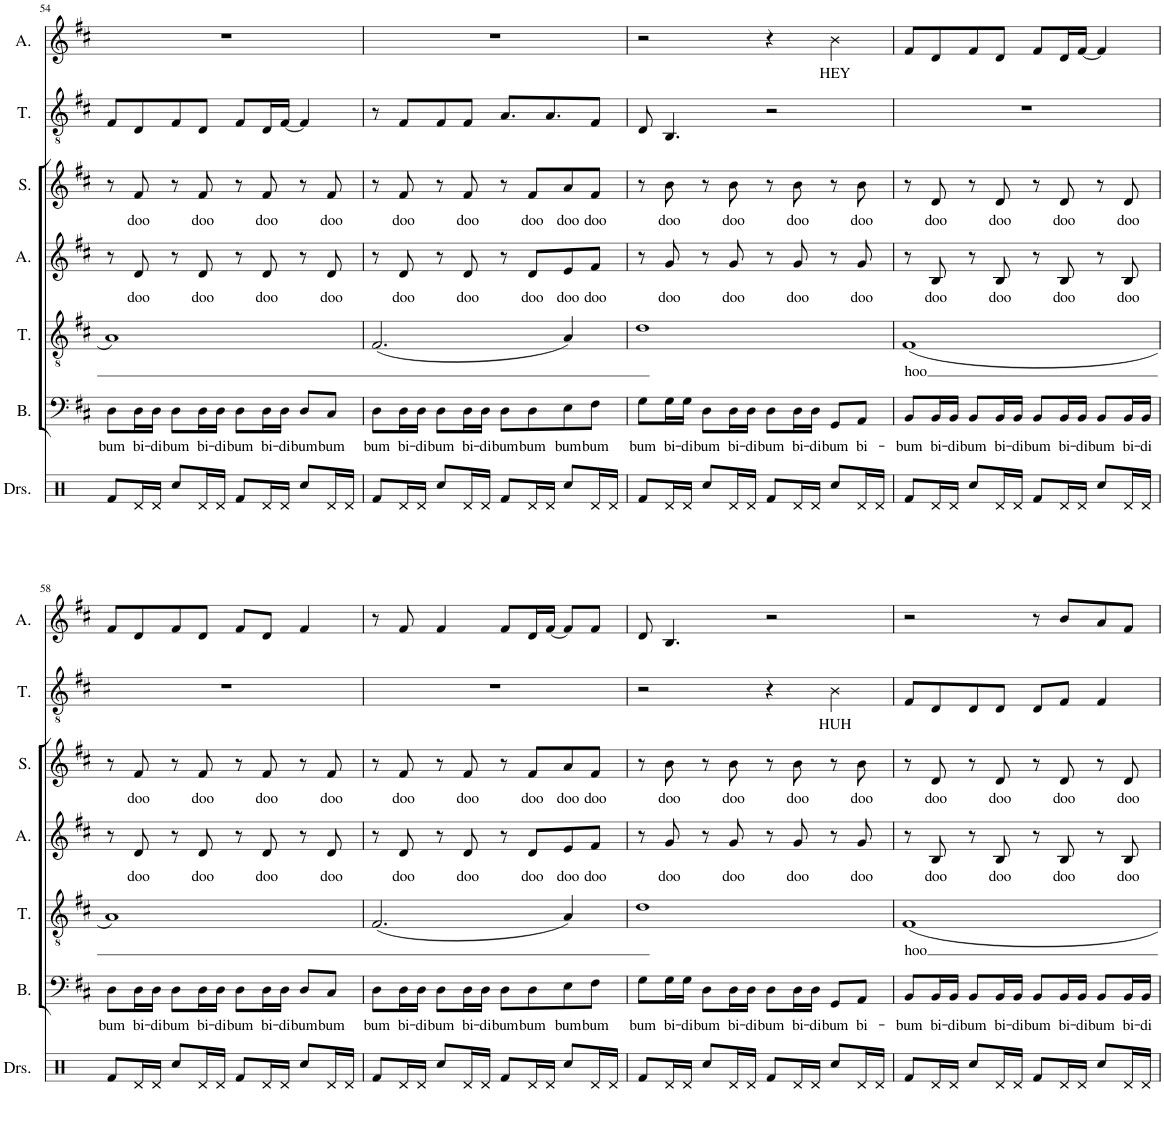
**kern	**kern	**text	**kern	**text	**kern	**text	**kern	**text	**kern	**text	**kern	**text
*part7	*part6	*part6	*part5	*part5	*part4	*part4	*part3	*part3	*part2	*part2	*part1	*part1
*staff7	*staff6	*staff6	*staff5	*staff5	*staff4	*staff4	*staff3	*staff3	*staff2	*staff2	*staff1	*staff1
*I"Drumset	*I"Bass	*	*I"Tenor	*	*I"Alto	*	*I"Soprano	*	*I"Tenor	*	*I"Alto	*
*I'Drs.	*I'B.	*	*I'T.	*	*I'A.	*	*I'S.	*	*I'T.	*	*I'A.	*
!!LO:PB:g=z
*clefX	*clefF4	*	*clefGv2	*	*clefG2	*	*clefG2	*	*clefGv2	*	*clefG2	*
*k[]	*k[f#c#]	*	*k[f#c#]	*	*k[f#c#]	*	*k[f#c#]	*	*k[f#c#]	*	*k[f#c#]	*
*M4/4	*M4/4	*	*M4/4	*	*M4/4	*	*M4/4	*	*M4/4	*	*M4/4	*
=54	=54	=54	=54	=54	=54	=54	=54	=54	=54	=54	=54	=54
!	!	!LO:LY:b	!	!	!	!	!	!	!	!	!	!
8Rf/L	8D\L	bum	1A	.	8r	.	8r	.	8F#/L	.	1r	.
!	!	!LO:LY:b	!	!	!	!LO:LY:b	!	!LO:LY:b	!	!	!	!
16Rd/L	16D\L	bi-	.	.	8d/	doo	8f#/	doo	8D/	.	.	.
!	!	!LO:LY:b	!	!	!	!	!	!	!	!	!	!
16Rd/JJ	16D\JJ	-di	.	.	.	.	.	.	.	.	.	.
!	!	!LO:LY:b	!	!	!	!	!	!	!	!	!	!
8Rcc/L	8D\L	bum	.	.	8r	.	8r	.	8F#/	.	.	.
!	!	!LO:LY:b	!	!	!	!LO:LY:b	!	!LO:LY:b	!	!	!	!
16Rd/L	16D\L	bi-	.	.	8d/	doo	8f#/	doo	8D/J	.	.	.
!	!	!LO:LY:b	!	!	!	!	!	!	!	!	!	!
16Rd/JJ	16D\JJ	-di	.	.	.	.	.	.	.	.	.	.
!	!	!LO:LY:b	!	!	!	!	!	!	!	!	!	!
8Rf/L	8D\L	bum	.	.	8r	.	8r	.	8F#/L	.	.	.
!	!	!LO:LY:b	!	!	!	!LO:LY:b	!	!LO:LY:b	!	!	!	!
16Rd/L	16D\L	bi-	.	.	8d/	doo	8f#/	doo	16D/L	.	.	.
!	!	!LO:LY:b	!	!	!	!	!	!	!	!	!	!
16Rd/JJ	16D\JJ	-di	.	.	.	.	.	.	[16F#/JJ	.	.	.
!	!	!LO:LY:b	!	!	!	!	!	!	!	!	!	!
8Rcc/L	8D/L	bum	.	.	8r	.	8r	.	4F#/]	.	.	.
!	!	!LO:LY:b	!	!	!	!LO:LY:b	!	!LO:LY:b	!	!	!	!
16Rd/L	8C#/J	bum	.	.	8d/	doo	8f#/	doo	.	.	.	.
16Rd/JJ	.	.	.	.	.	.	.	.	.	.	.	.
=55	=55	=55	=55	=55	=55	=55	=55	=55	=55	=55	=55	=55
!	!	!LO:LY:b	!	!	!	!	!	!	!	!	!	!
8Rf/L	8D\L	bum	(2.F#/	.	8r	.	8r	.	8r	.	1r	.
!	!	!LO:LY:b	!	!	!	!LO:LY:b	!	!LO:LY:b	!	!	!	!
16Rd/L	16D\L	bi-	.	.	8d/	doo	8f#/	doo	8F#/L	.	.	.
!	!	!LO:LY:b	!	!	!	!	!	!	!	!	!	!
16Rd/JJ	16D\JJ	-di	.	.	.	.	.	.	.	.	.	.
!	!	!LO:LY:b	!	!	!	!	!	!	!	!	!	!
8Rcc/L	8D\L	bum	.	.	8r	.	8r	.	8F#/	.	.	.
!	!	!LO:LY:b	!	!	!	!LO:LY:b	!	!LO:LY:b	!	!	!	!
16Rd/L	16D\L	bi-	.	.	8d/	doo	8f#/	doo	8F#/J	.	.	.
!	!	!LO:LY:b	!	!	!	!	!	!	!	!	!	!
16Rd/JJ	16D\JJ	-di	.	.	.	.	.	.	.	.	.	.
!	!	!LO:LY:b	!	!	!	!	!	!	!	!	!	!
8Rf/L	8D\L	bum	.	.	8r	.	8r	.	8.A/L	.	.	.
!	!	!LO:LY:b	!	!	!	!LO:LY:b	!	!LO:LY:b	!	!	!	!
16Rd/L	8D\	bum	.	.	8d/L	doo	8f#/L	doo	.	.	.	.
16Rd/JJ	.	.	.	.	.	.	.	.	8.A/	.	.	.
!	!	!LO:LY:b	!	!	!	!LO:LY:b	!	!LO:LY:b	!	!	!	!
8Rcc/L	8E\	bum	4A/)	.	8e/	doo	8a/	doo	.	.	.	.
!	!	!LO:LY:b	!	!	!	!LO:LY:b	!	!LO:LY:b	!	!	!	!
16Rd/L	8F#\J	bum	.	.	8f#/J	doo	8f#/J	doo	8F#/J	.	.	.
16Rd/JJ	.	.	.	.	.	.	.	.	.	.	.	.
=56	=56	=56	=56	=56	=56	=56	=56	=56	=56	=56	=56	=56
!	!	!LO:LY:b	!	!	!	!	!	!	!	!	!	!
8Rf/L	8G\L	bum	1d	.	8r	.	8r	.	8D/	.	2r	.
!	!	!LO:LY:b	!	!	!	!LO:LY:b	!	!LO:LY:b	!	!	!	!
16Rd/L	16G\L	bi-	.	.	8g/	doo	8b\	doo	4.BB/	.	.	.
!	!	!LO:LY:b	!	!	!	!	!	!	!	!	!	!
16Rd/JJ	16G\JJ	-di	.	.	.	.	.	.	.	.	.	.
!	!	!LO:LY:b	!	!	!	!	!	!	!	!	!	!
8Rcc/L	8D\L	bum	.	.	8r	.	8r	.	.	.	.	.
!	!	!LO:LY:b	!	!	!	!LO:LY:b	!	!LO:LY:b	!	!	!	!
16Rd/L	16D\L	bi-	.	.	8g/	doo	8b\	doo	.	.	.	.
!	!	!LO:LY:b	!	!	!	!	!	!	!	!	!	!
16Rd/JJ	16D\JJ	-di	.	.	.	.	.	.	.	.	.	.
!	!	!LO:LY:b	!	!	!	!	!	!	!	!	!	!
8Rf/L	8D\L	bum	.	.	8r	.	8r	.	2r	.	4r	.
!	!	!LO:LY:b	!	!	!	!LO:LY:b	!	!LO:LY:b	!	!	!	!
16Rd/L	16D\L	bi-	.	.	8g/	doo	8b\	doo	.	.	.	.
!	!	!LO:LY:b	!	!	!	!	!	!	!	!	!	!
16Rd/JJ	16D\JJ	-di	.	.	.	.	.	.	.	.	.	.
!	!	!LO:LY:b	!	!	!	!	!	!	!	!	!	!LO:LY:b
8Rcc/L	8GG/L	bum	.	.	8r	.	8r	.	.	.	4b\	HEY
!	!	!LO:LY:b	!	!	!	!LO:LY:b	!	!LO:LY:b	!	!	!	!
16Rd/L	8AA/J	bi-	.	.	8g/	doo	8b\	doo	.	.	.	.
16Rd/JJ	.	.	.	.	.	.	.	.	.	.	.	.
=57	=57	=57	=57	=57	=57	=57	=57	=57	=57	=57	=57	=57
!	!	!LO:LY:b	!	!LO:LY:b	!	!	!	!	!	!	!	!
8Rf/L	8BB/L	bum	(1F#	hoo	8r	.	8r	.	1r	.	8f#/L	.
!	!	!LO:LY:b	!	!	!	!LO:LY:b	!	!LO:LY:b	!	!	!	!
16Rd/L	16BB/L	bi-	.	.	8B/	doo	8d/	doo	.	.	8d/	.
!	!	!LO:LY:b	!	!	!	!	!	!	!	!	!	!
16Rd/JJ	16BB/JJ	-di	.	.	.	.	.	.	.	.	.	.
!	!	!LO:LY:b	!	!	!	!	!	!	!	!	!	!
8Rcc/L	8BB/L	bum	.	.	8r	.	8r	.	.	.	8f#/	.
!	!	!LO:LY:b	!	!	!	!LO:LY:b	!	!LO:LY:b	!	!	!	!
16Rd/L	16BB/L	bi-	.	.	8B/	doo	8d/	doo	.	.	8d/J	.
!	!	!LO:LY:b	!	!	!	!	!	!	!	!	!	!
16Rd/JJ	16BB/JJ	-di	.	.	.	.	.	.	.	.	.	.
!	!	!LO:LY:b	!	!	!	!	!	!	!	!	!	!
8Rf/L	8BB/L	bum	.	.	8r	.	8r	.	.	.	8f#/L	.
!	!	!LO:LY:b	!	!	!	!LO:LY:b	!	!LO:LY:b	!	!	!	!
16Rd/L	16BB/L	bi-	.	.	8B/	doo	8d/	doo	.	.	16d/L	.
!	!	!LO:LY:b	!	!	!	!	!	!	!	!	!	!
16Rd/JJ	16BB/JJ	-di	.	.	.	.	.	.	.	.	[16f#/JJ	.
!	!	!LO:LY:b	!	!	!	!	!	!	!	!	!	!
8Rcc/L	8BB/L	bum	.	.	8r	.	8r	.	.	.	4f#/]	.
!	!	!LO:LY:b	!	!	!	!LO:LY:b	!	!LO:LY:b	!	!	!	!
16Rd/L	16BB/L	bi-	.	.	8B/	doo	8d/	doo	.	.	.	.
!	!	!LO:LY:b	!	!	!	!	!	!	!	!	!	!
16Rd/JJ	16BB/JJ	-di	.	.	.	.	.	.	.	.	.	.
!!LO:LB:g=z
=58	=58	=58	=58	=58	=58	=58	=58	=58	=58	=58	=58	=58
!	!	!LO:LY:b	!	!	!	!	!	!	!	!	!	!
8Rf/L	8D\L	bum	1A)	.	8r	.	8r	.	1r	.	8f#/L	.
!	!	!LO:LY:b	!	!	!	!LO:LY:b	!	!LO:LY:b	!	!	!	!
16Rd/L	16D\L	bi-	.	.	8d/	doo	8f#/	doo	.	.	8d/	.
!	!	!LO:LY:b	!	!	!	!	!	!	!	!	!	!
16Rd/JJ	16D\JJ	-di	.	.	.	.	.	.	.	.	.	.
!	!	!LO:LY:b	!	!	!	!	!	!	!	!	!	!
8Rcc/L	8D\L	bum	.	.	8r	.	8r	.	.	.	8f#/	.
!	!	!LO:LY:b	!	!	!	!LO:LY:b	!	!LO:LY:b	!	!	!	!
16Rd/L	16D\L	bi-	.	.	8d/	doo	8f#/	doo	.	.	8d/J	.
!	!	!LO:LY:b	!	!	!	!	!	!	!	!	!	!
16Rd/JJ	16D\JJ	-di	.	.	.	.	.	.	.	.	.	.
!	!	!LO:LY:b	!	!	!	!	!	!	!	!	!	!
8Rf/L	8D\L	bum	.	.	8r	.	8r	.	.	.	8f#/L	.
!	!	!LO:LY:b	!	!	!	!LO:LY:b	!	!LO:LY:b	!	!	!	!
16Rd/L	16D\L	bi-	.	.	8d/	doo	8f#/	doo	.	.	8d/J	.
!	!	!LO:LY:b	!	!	!	!	!	!	!	!	!	!
16Rd/JJ	16D\JJ	-di	.	.	.	.	.	.	.	.	.	.
!	!	!LO:LY:b	!	!	!	!	!	!	!	!	!	!
8Rcc/L	8D/L	bum	.	.	8r	.	8r	.	.	.	4f#/	.
!	!	!LO:LY:b	!	!	!	!LO:LY:b	!	!LO:LY:b	!	!	!	!
16Rd/L	8C#/J	bum	.	.	8d/	doo	8f#/	doo	.	.	.	.
16Rd/JJ	.	.	.	.	.	.	.	.	.	.	.	.
=59	=59	=59	=59	=59	=59	=59	=59	=59	=59	=59	=59	=59
!	!	!LO:LY:b	!	!	!	!	!	!	!	!	!	!
8Rf/L	8D\L	bum	(2.F#/	.	8r	.	8r	.	1r	.	8r	.
!	!	!LO:LY:b	!	!	!	!LO:LY:b	!	!LO:LY:b	!	!	!	!
16Rd/L	16D\L	bi-	.	.	8d/	doo	8f#/	doo	.	.	8f#/	.
!	!	!LO:LY:b	!	!	!	!	!	!	!	!	!	!
16Rd/JJ	16D\JJ	-di	.	.	.	.	.	.	.	.	.	.
!	!	!LO:LY:b	!	!	!	!	!	!	!	!	!	!
8Rcc/L	8D\L	bum	.	.	8r	.	8r	.	.	.	4f#/	.
!	!	!LO:LY:b	!	!	!	!LO:LY:b	!	!LO:LY:b	!	!	!	!
16Rd/L	16D\L	bi-	.	.	8d/	doo	8f#/	doo	.	.	.	.
!	!	!LO:LY:b	!	!	!	!	!	!	!	!	!	!
16Rd/JJ	16D\JJ	-di	.	.	.	.	.	.	.	.	.	.
!	!	!LO:LY:b	!	!	!	!	!	!	!	!	!	!
8Rf/L	8D\L	bum	.	.	8r	.	8r	.	.	.	8f#/L	.
!	!	!LO:LY:b	!	!	!	!LO:LY:b	!	!LO:LY:b	!	!	!	!
16Rd/L	8D\	bum	.	.	8d/L	doo	8f#/L	doo	.	.	16d/L	.
16Rd/JJ	.	.	.	.	.	.	.	.	.	.	[16f#/JJ	.
!	!	!LO:LY:b	!	!	!	!LO:LY:b	!	!LO:LY:b	!	!	!	!
8Rcc/L	8E\	bum	4A/)	.	8e/	doo	8a/	doo	.	.	8f#/L]	.
!	!	!LO:LY:b	!	!	!	!LO:LY:b	!	!LO:LY:b	!	!	!	!
16Rd/L	8F#\J	bum	.	.	8f#/J	doo	8f#/J	doo	.	.	8f#/J	.
16Rd/JJ	.	.	.	.	.	.	.	.	.	.	.	.
=60	=60	=60	=60	=60	=60	=60	=60	=60	=60	=60	=60	=60
!	!	!LO:LY:b	!	!	!	!	!	!	!	!	!	!
8Rf/L	8G\L	bum	1d	.	8r	.	8r	.	2r	.	8d/	.
!	!	!LO:LY:b	!	!	!	!LO:LY:b	!	!LO:LY:b	!	!	!	!
16Rd/L	16G\L	bi-	.	.	8g/	doo	8b\	doo	.	.	4.B/	.
!	!	!LO:LY:b	!	!	!	!	!	!	!	!	!	!
16Rd/JJ	16G\JJ	-di	.	.	.	.	.	.	.	.	.	.
!	!	!LO:LY:b	!	!	!	!	!	!	!	!	!	!
8Rcc/L	8D\L	bum	.	.	8r	.	8r	.	.	.	.	.
!	!	!LO:LY:b	!	!	!	!LO:LY:b	!	!LO:LY:b	!	!	!	!
16Rd/L	16D\L	bi-	.	.	8g/	doo	8b\	doo	.	.	.	.
!	!	!LO:LY:b	!	!	!	!	!	!	!	!	!	!
16Rd/JJ	16D\JJ	-di	.	.	.	.	.	.	.	.	.	.
!	!	!LO:LY:b	!	!	!	!	!	!	!	!	!	!
8Rf/L	8D\L	bum	.	.	8r	.	8r	.	4r	.	2r	.
!	!	!LO:LY:b	!	!	!	!LO:LY:b	!	!LO:LY:b	!	!	!	!
16Rd/L	16D\L	bi-	.	.	8g/	doo	8b\	doo	.	.	.	.
!	!	!LO:LY:b	!	!	!	!	!	!	!	!	!	!
16Rd/JJ	16D\JJ	-di	.	.	.	.	.	.	.	.	.	.
!	!	!LO:LY:b	!	!	!	!	!	!	!	!LO:LY:b	!	!
8Rcc/L	8GG/L	bum	.	.	8r	.	8r	.	4B\	HUH	.	.
!	!	!LO:LY:b	!	!	!	!LO:LY:b	!	!LO:LY:b	!	!	!	!
16Rd/L	8AA/J	bi-	.	.	8g/	doo	8b\	doo	.	.	.	.
16Rd/JJ	.	.	.	.	.	.	.	.	.	.	.	.
=61	=61	=61	=61	=61	=61	=61	=61	=61	=61	=61	=61	=61
!	!	!LO:LY:b	!	!LO:LY:b	!	!	!	!	!	!	!	!
8Rf/L	8BB/L	bum	1F#	hoo	8r	.	8r	.	8F#/L	.	2r	.
!	!	!LO:LY:b	!	!	!	!LO:LY:b	!	!LO:LY:b	!	!	!	!
16Rd/L	16BB/L	bi-	.	.	8B/	doo	8d/	doo	8D/	.	.	.
!	!	!LO:LY:b	!	!	!	!	!	!	!	!	!	!
16Rd/JJ	16BB/JJ	-di	.	.	.	.	.	.	.	.	.	.
!	!	!LO:LY:b	!	!	!	!	!	!	!	!	!	!
8Rcc/L	8BB/L	bum	.	.	8r	.	8r	.	8D/	.	.	.
!	!	!LO:LY:b	!	!	!	!LO:LY:b	!	!LO:LY:b	!	!	!	!
16Rd/L	16BB/L	bi-	.	.	8B/	doo	8d/	doo	8D/J	.	.	.
!	!	!LO:LY:b	!	!	!	!	!	!	!	!	!	!
16Rd/JJ	16BB/JJ	-di	.	.	.	.	.	.	.	.	.	.
!	!	!LO:LY:b	!	!	!	!	!	!	!	!	!	!
8Rf/L	8BB/L	bum	.	.	8r	.	8r	.	8D/L	.	8r	.
!	!	!LO:LY:b	!	!	!	!LO:LY:b	!	!LO:LY:b	!	!	!	!
16Rd/L	16BB/L	bi-	.	.	8B/	doo	8d/	doo	8F#/J	.	8b/L	.
!	!	!LO:LY:b	!	!	!	!	!	!	!	!	!	!
16Rd/JJ	16BB/JJ	-di	.	.	.	.	.	.	.	.	.	.
!	!	!LO:LY:b	!	!	!	!	!	!	!	!	!	!
8Rcc/L	8BB/L	bum	.	.	8r	.	8r	.	4F#/	.	8a/	.
!	!	!LO:LY:b	!	!	!	!LO:LY:b	!	!LO:LY:b	!	!	!	!
16Rd/L	16BB/L	bi-	.	.	8B/	doo	8d/	doo	.	.	8f#/J	.
!	!	!LO:LY:b	!	!	!	!	!	!	!	!	!	!
16Rd/JJ	16BB/JJ	-di	.	.	.	.	.	.	.	.	.	.
=	=	=	=	=	=	=	=	=	=	=	=	=
*-	*-	*-	*-	*-	*-	*-	*-	*-	*-	*-	*-	*-
